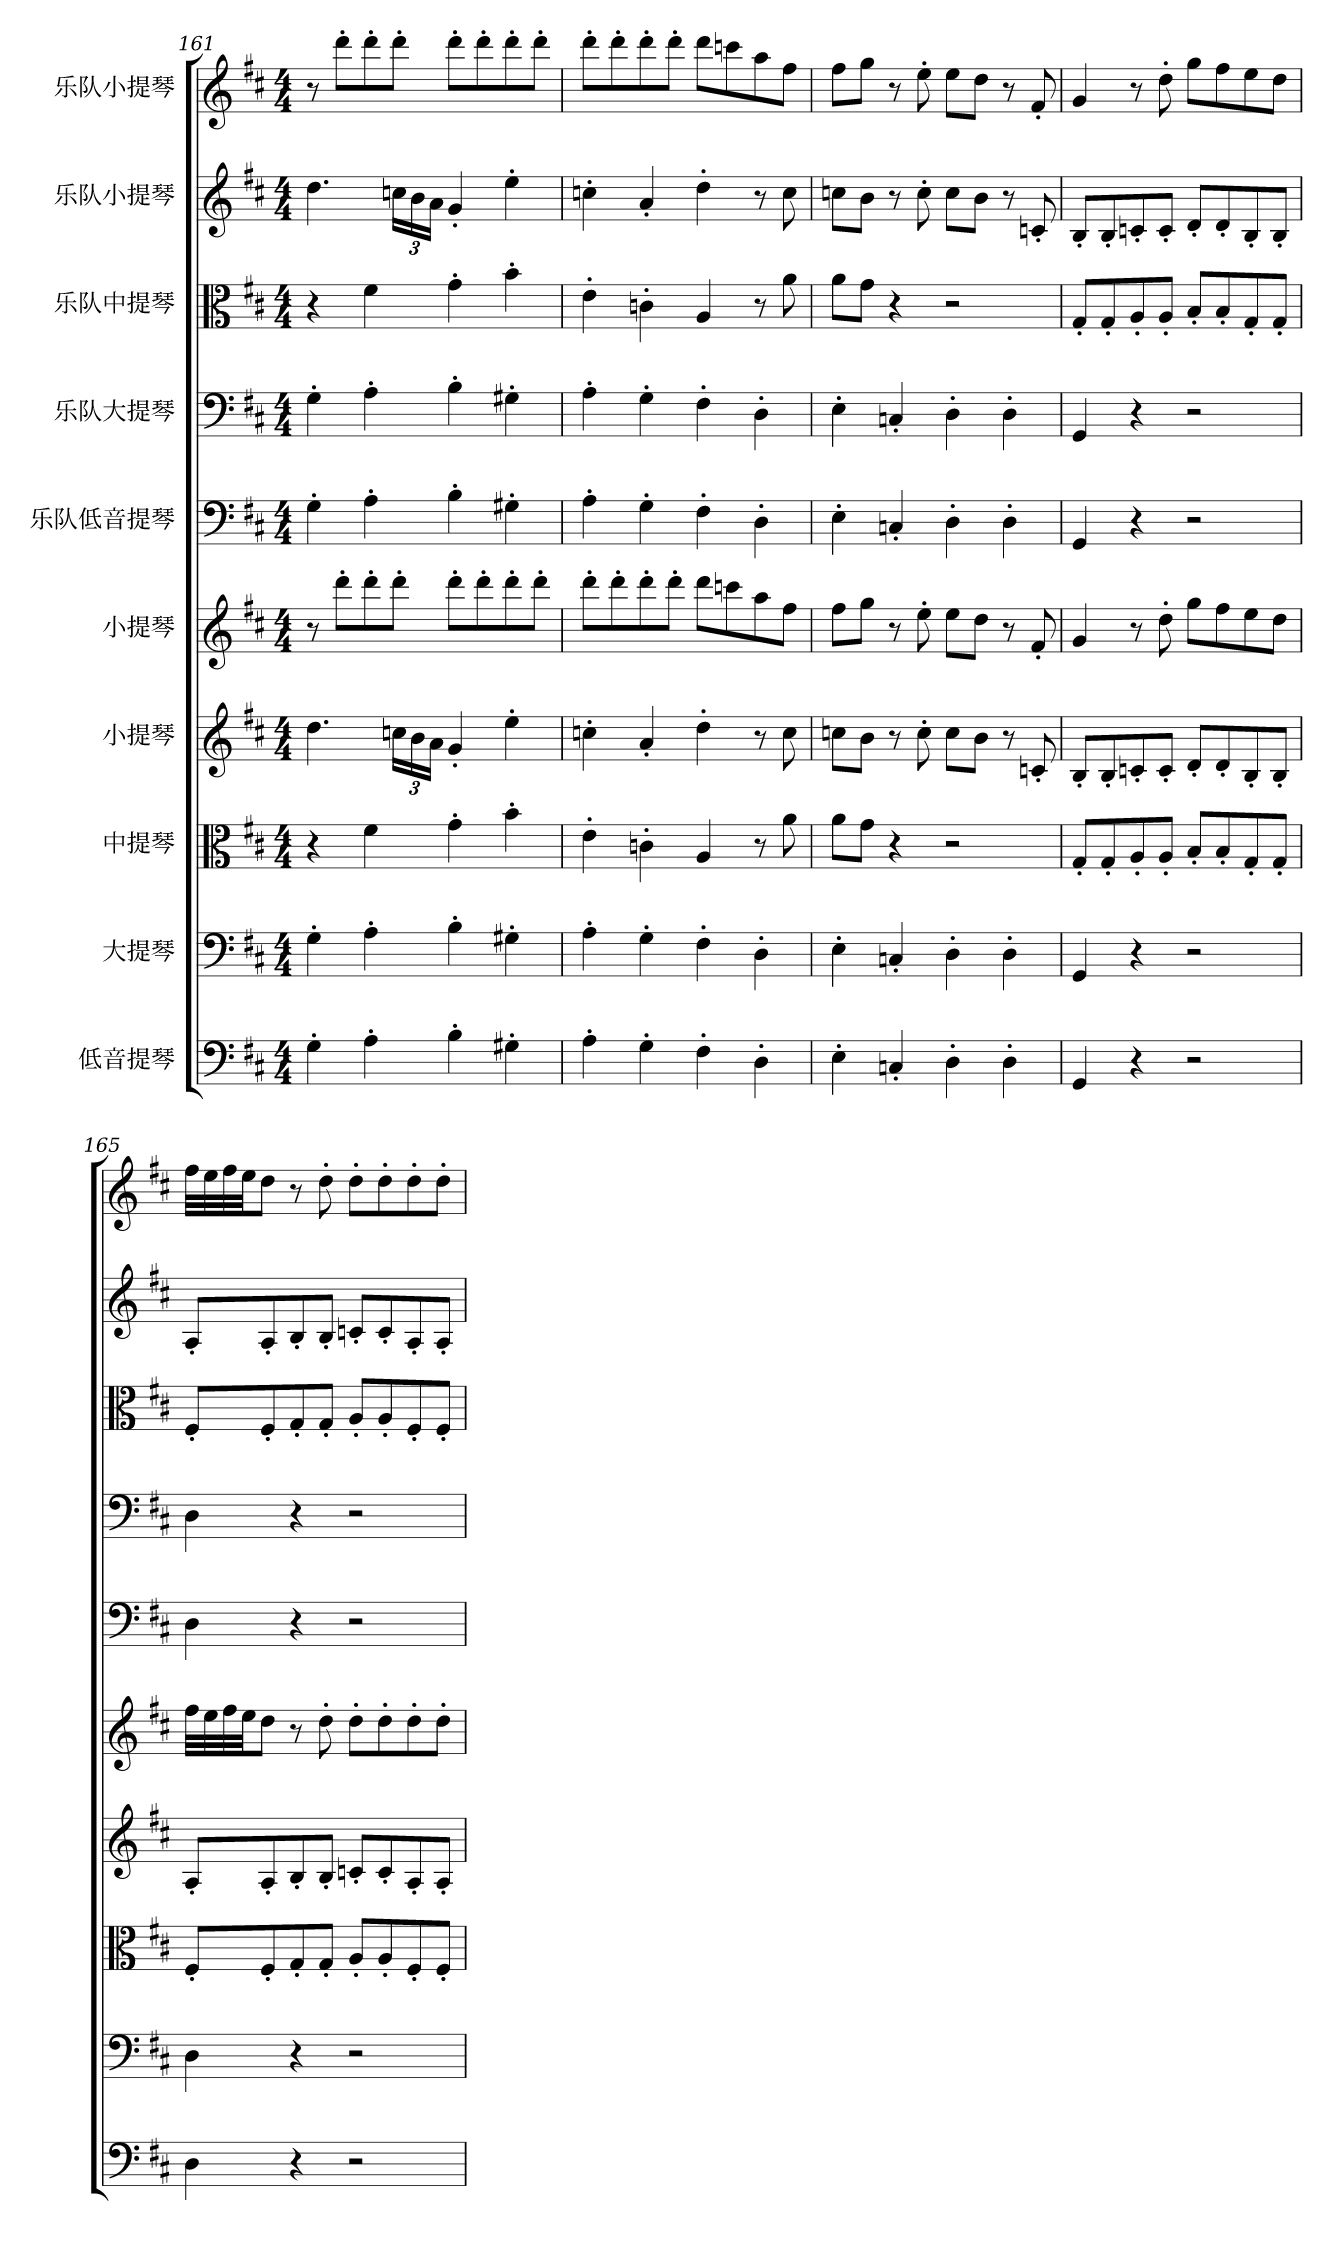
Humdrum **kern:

**kern	**kern	**kern	**kern	**kern	**kern	**kern	**kern	**kern	**kern
*part10	*part9	*part8	*part7	*part6	*part5	*part4	*part3	*part2	*part1
*staff10	*staff9	*staff8	*staff7	*staff6	*staff5	*staff4	*staff3	*staff2	*staff1
*I"低音提琴	*I"大提琴	*I"中提琴	*I"小提琴	*I"小提琴	*I"乐队低音提琴	*I"乐队大提琴	*I"乐队中提琴	*I"乐队小提琴	*I"乐队小提琴
!!LO:PB:g=z
*clefF4	*clefF4	*clefC3	*clefG2	*clefG2	*clefF4	*clefF4	*clefC3	*clefG2	*clefG2
*ITrd7c12	*	*	*	*	*ITrd7c12	*	*	*	*
*k[f#c#]	*k[f#c#]	*k[f#c#]	*k[f#c#]	*k[f#c#]	*k[f#c#]	*k[f#c#]	*k[f#c#]	*k[f#c#]	*k[f#c#]
*M4/4	*M4/4	*M4/4	*M4/4	*M4/4	*M4/4	*M4/4	*M4/4	*M4/4	*M4/4
=161	=161	=161	=161	=161	=161	=161	=161	=161	=161
4GG'\	4G'\	4r	4.dd\	8r	4GG'\	4G'\	4r	4.dd\	8r
.	.	.	.	8ddd'\L	.	.	.	.	8ddd'\L
4AA'\	4A'\	4f#\	.	8ddd'\	4AA'\	4A'\	4f#\	.	8ddd'\
*	*	*	*Xbrackettup	*	*	*	*	*Xbrackettup	*
.	.	.	24ccn\LL	8ddd'\J	.	.	.	24ccn\LL	8ddd'\J
.	.	.	24b\	.	.	.	.	24b\	.
.	.	.	24a\JJ	.	.	.	.	24a\JJ	.
4BB'\	4B'\	4g'\	4g'/	8ddd'\L	4BB'\	4B'\	4g'\	4g'/	8ddd'\L
.	.	.	.	8ddd'\	.	.	.	.	8ddd'\
4GG#X'\	4G#X'\	4b'\	4ee'\	8ddd'\	4GG#X'\	4G#X'\	4b'\	4ee'\	8ddd'\
.	.	.	.	8ddd'\J	.	.	.	.	8ddd'\J
=162	=162	=162	=162	=162	=162	=162	=162	=162	=162
4AA'\	4A'\	4e'\	4ccn'\	8ddd'\L	4AA'\	4A'\	4e'\	4ccn'\	8ddd'\L
.	.	.	.	8ddd'\	.	.	.	.	8ddd'\
4GG'\	4G'\	4cn'\	4a'/	8ddd'\	4GG'\	4G'\	4cn'\	4a'/	8ddd'\
.	.	.	.	8ddd'\J	.	.	.	.	8ddd'\J
4FF#'\	4F#'\	4A/	4dd'\	8ddd\L	4FF#'\	4F#'\	4A/	4dd'\	8ddd\L
.	.	.	.	8cccn\	.	.	.	.	8cccn\
4DD'\	4D'\	8r	8r	8aa\	4DD'\	4D'\	8r	8r	8aa\
.	.	8a\	8cc\	8ff#\J	.	.	8a\	8cc\	8ff#\J
=163	=163	=163	=163	=163	=163	=163	=163	=163	=163
4EE'\	4E'\	8a\L	8ccn\L	8ff#\L	4EE'\	4E'\	8a\L	8ccn\L	8ff#\L
.	.	8g\J	8b\J	8gg\J	.	.	8g\J	8b\J	8gg\J
4CCn'/	4Cn'/	4r	8r	8r	4CCn'/	4Cn'/	4r	8r	8r
.	.	.	8cc'\	8ee'\	.	.	.	8cc'\	8ee'\
4DD'\	4D'\	2r	8cc\L	8ee\L	4DD'\	4D'\	2r	8cc\L	8ee\L
.	.	.	8b\J	8dd\J	.	.	.	8b\J	8dd\J
4DD'\	4D'\	.	8r	8r	4DD'\	4D'\	.	8r	8r
.	.	.	8cn'/	8f#'/	.	.	.	8cn'/	8f#'/
!!LO:PB:g=z
=164	=164	=164	=164	=164	=164	=164	=164	=164	=164
4GGG/	4GG/	8G'/L	8B'/L	4g/	4GGG/	4GG/	8G'/L	8B'/L	4g/
.	.	8G'/	8B'/	.	.	.	8G'/	8B'/	.
4r	4r	8A'/	8cn'/	8r	4r	4r	8A'/	8cn'/	8r
.	.	8A'/J	8c'/J	8dd'\	.	.	8A'/J	8c'/J	8dd'\
2r	2r	8B'/L	8d'/L	8gg\L	2r	2r	8B'/L	8d'/L	8gg\L
.	.	8B'/	8d'/	8ff#\	.	.	8B'/	8d'/	8ff#\
.	.	8G'/	8B'/	8ee\	.	.	8G'/	8B'/	8ee\
.	.	8G'/J	8B'/J	8dd\J	.	.	8G'/J	8B'/J	8dd\J
=165	=165	=165	=165	=165	=165	=165	=165	=165	=165
4DD\	4D\	8F#'/L	8A'/L	32ff#\LLL	4DD\	4D\	8F#'/L	8A'/L	32ff#\LLL
.	.	.	.	32ee\	.	.	.	.	32ee\
.	.	.	.	32ff#\	.	.	.	.	32ff#\
.	.	.	.	32ee\JJ	.	.	.	.	32ee\JJ
.	.	8F#'/	8A'/	8dd\J	.	.	8F#'/	8A'/	8dd\J
4r	4r	8G'/	8B'/	8r	4r	4r	8G'/	8B'/	8r
.	.	8G'/J	8B'/J	8dd'\	.	.	8G'/J	8B'/J	8dd'\
2r	2r	8A'/L	8cn'/L	8dd'\L	2r	2r	8A'/L	8cn'/L	8dd'\L
.	.	8A'/	8c'/	8dd'\	.	.	8A'/	8c'/	8dd'\
.	.	8F#'/	8A'/	8dd'\	.	.	8F#'/	8A'/	8dd'\
.	.	8F#'/J	8A'/J	8dd'\J	.	.	8F#'/J	8A'/J	8dd'\J
=	=	=	=	=	=	=	=	=	=
*-	*-	*-	*-	*-	*-	*-	*-	*-	*-
